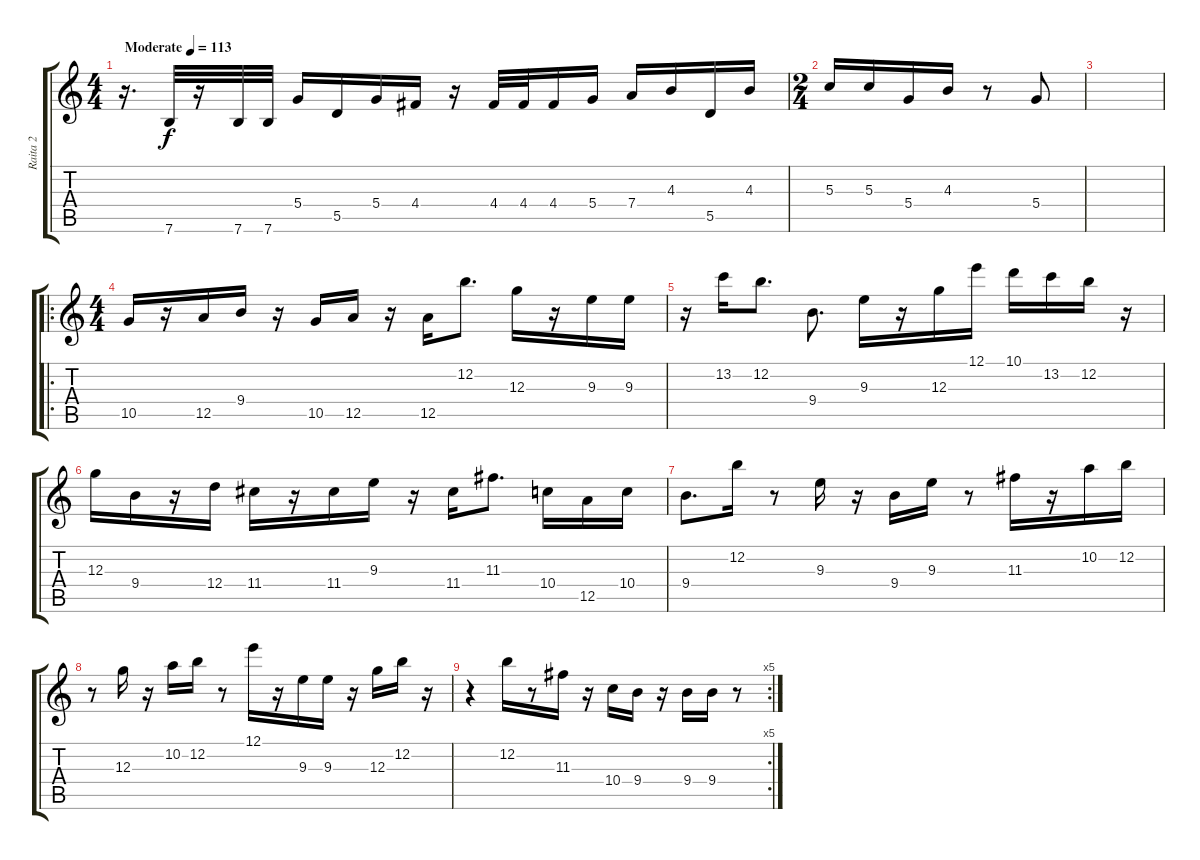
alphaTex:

\track ("Raita 2" "Raita 2") {instrument overdrivenguitar}
\staff {score tabs}
\tuning (E4 B3 G3 D3 A2 E2) {hide}
\ts (4 4)
\tempo (113 "Moderate")
\clef g2
\ks c
r.16{d dy f instrument overdrivenguitar} 7.6.32 r.16 7.6.32 7.6.32 5.4.16 5.5.16 5.4.16 4.4.16 r.16 4.4.32 4.4.32 4.4.16 5.4.16 7.4.16 4.3.16 5.5.16 4.3.16 |
\ts (2 4)
5.3.16 5.3.16 5.4.16 4.3.16 r.8 5.4.8 |
|
\ro
\ts (4 4)
10.5.16 r.16 12.5.16 9.4.16 r.16 10.5.16 12.5.16 r.16 12.5.16 12.2.8{d} 12.3.16 r.16 9.3.16 9.3.16 |
r.16 13.2.16 12.2.8{d} 9.4.8{d} 9.3.16 r.16 12.3.16 12.1.16 10.1.16 13.2.16 12.2.16 r.16 |
12.3.16 9.4.16 r.16 12.4.16 11.4.16 r.16 11.4.16 9.3.16 r.16 11.4.16 11.3.8{d} 10.4.16 12.5.16 10.4.16 |
9.4.8{d} 12.2.16 r.8 9.3.16 r.16 9.4.16 9.3.16 r.8 11.3.16 r.16 10.2.16 12.2.16 |
r.8 12.3.16 r.16 10.2.16 12.2.16 r.8 12.1.16 r.16 9.3.16 9.3.16 r.16 12.3.16 12.2.16 r.16 |
\rc 5
r.4 12.2.16 r.8 11.3.16 r.16 10.4.16 9.4.16 r.16 9.4.16 9.4.16 r.8
